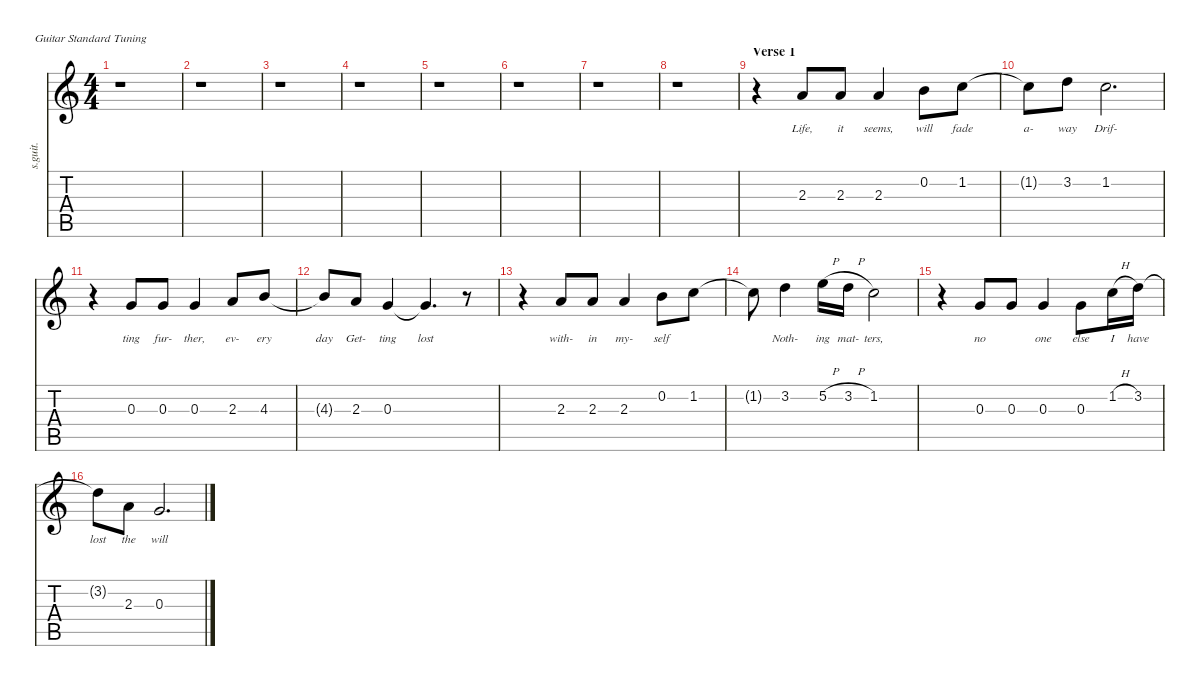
\defaultSystemsLayout 4
\hideDynamics
\bracketExtendMode nobrackets
\track ("James Hetfield - Vocals" "s.guit.") {instrument tenorsax}
\staff {score tabs}
\tuning (E4 B3 G3 D3 A2 E2)
\displaytranspose 12
\ts (4 4)
\tempo (113 hide)
\clef g2
\ks c
r.1{dy fff} |
r.1 |
r.1 |
r.1 |
r.1 |
r.1 |
r.1 |
r.1 |
\section ("" "Verse 1")
r.4 2.3.8{lyrics (0 "Life,") lyrics (1 "") lyrics (2 "") lyrics (3 "") lyrics (4 "")} 2.3.8{lyrics (0 "it") lyrics (1 "") lyrics (2 "") lyrics (3 "") lyrics (4 "")} 2.3.4{lyrics (0 "seems,") lyrics (1 "") lyrics (2 "") lyrics (3 "") lyrics (4 "")} 0.2.8{lyrics (0 "will") lyrics (1 "") lyrics (2 "") lyrics (3 "") lyrics (4 "")} 1.2.8{lyrics (0 "fade") lyrics (1 "") lyrics (2 "") lyrics (3 "") lyrics (4 "")} |
1.2{t}.8{lyrics (0 "a-") lyrics (1 "") lyrics (2 "") lyrics (3 "") lyrics (4 "")} 3.2.8{lyrics (0 "way") lyrics (1 "") lyrics (2 "") lyrics (3 "") lyrics (4 "")} 1.2.2{d lyrics (0 "Drif-") lyrics (1 "") lyrics (2 "") lyrics (3 "") lyrics (4 "")} |
r.4 0.3.8{lyrics (0 "ting") lyrics (1 "") lyrics (2 "") lyrics (3 "") lyrics (4 "")} 0.3.8{lyrics (0 "fur-") lyrics (1 "") lyrics (2 "") lyrics (3 "") lyrics (4 "")} 0.3.4{lyrics (0 "ther,") lyrics (1 "") lyrics (2 "") lyrics (3 "") lyrics (4 "")} 2.3.8{lyrics (0 "ev-") lyrics (1 "") lyrics (2 "") lyrics (3 "") lyrics (4 "")} 4.3.8{lyrics (0 "ery") lyrics (1 "") lyrics (2 "") lyrics (3 "") lyrics (4 "")} |
4.3{t}.8{lyrics (0 "day") lyrics (1 "") lyrics (2 "") lyrics (3 "") lyrics (4 "") dy f} 2.3.8{lyrics (0 "Get-") lyrics (1 "") lyrics (2 "") lyrics (3 "") lyrics (4 "") dy fff} 0.3.4{lyrics (0 "ting") lyrics (1 "") lyrics (2 "") lyrics (3 "") lyrics (4 "")} 0.3{t}.4{d lyrics (0 "lost") lyrics (1 "") lyrics (2 "") lyrics (3 "") lyrics (4 "")} r.8 |
r.4 2.3.8{lyrics (0 "with-") lyrics (1 "") lyrics (2 "") lyrics (3 "") lyrics (4 "")} 2.3.8{lyrics (0 "in") lyrics (1 "") lyrics (2 "") lyrics (3 "") lyrics (4 "")} 2.3.4{lyrics (0 "my-") lyrics (1 "") lyrics (2 "") lyrics (3 "") lyrics (4 "")} 0.2.8{lyrics (0 "self") lyrics (1 "") lyrics (2 "") lyrics (3 "") lyrics (4 "")} 1.2.8{lyrics (0 "") lyrics (1 "") lyrics (2 "") lyrics (3 "") lyrics (4 "")} |
1.2{t}.8{lyrics (0 "") lyrics (1 "") lyrics (2 "") lyrics (3 "") lyrics (4 "")} 3.2.4{lyrics (0 "Noth-") lyrics (1 "") lyrics (2 "") lyrics (3 "") lyrics (4 "")} 5.2{h}.16{lyrics (0 "ing") lyrics (1 "") lyrics (2 "") lyrics (3 "") lyrics (4 "")} 3.2{h}.16{lyrics (0 "mat-") lyrics (1 "") lyrics (2 "") lyrics (3 "") lyrics (4 "")} 1.2.2{lyrics (0 "ters,") lyrics (1 "") lyrics (2 "") lyrics (3 "") lyrics (4 "")} |
r.4 0.3.8{lyrics (0 "no") lyrics (1 "") lyrics (2 "") lyrics (3 "") lyrics (4 "")} 0.3.8{lyrics (0 "") lyrics (1 "") lyrics (2 "") lyrics (3 "") lyrics (4 "")} 0.3.4{lyrics (0 "one") lyrics (1 "") lyrics (2 "") lyrics (3 "") lyrics (4 "")} 0.3.8{lyrics (0 "else") lyrics (1 "") lyrics (2 "") lyrics (3 "") lyrics (4 "")} 1.2{h}.16{lyrics (0 "I") lyrics (1 "") lyrics (2 "") lyrics (3 "") lyrics (4 "")} 3.2.16{lyrics (0 "have") lyrics (1 "") lyrics (2 "") lyrics (3 "") lyrics (4 "")} |
3.2{t}.8{lyrics (0 "lost") lyrics (1 "") lyrics (2 "") lyrics (3 "") lyrics (4 "")} 2.3.8{lyrics (0 "the") lyrics (1 "") lyrics (2 "") lyrics (3 "") lyrics (4 "")} 0.3.2{d lyrics (0 "will") lyrics (1 "") lyrics (2 "") lyrics (3 "") lyrics (4 "")}
